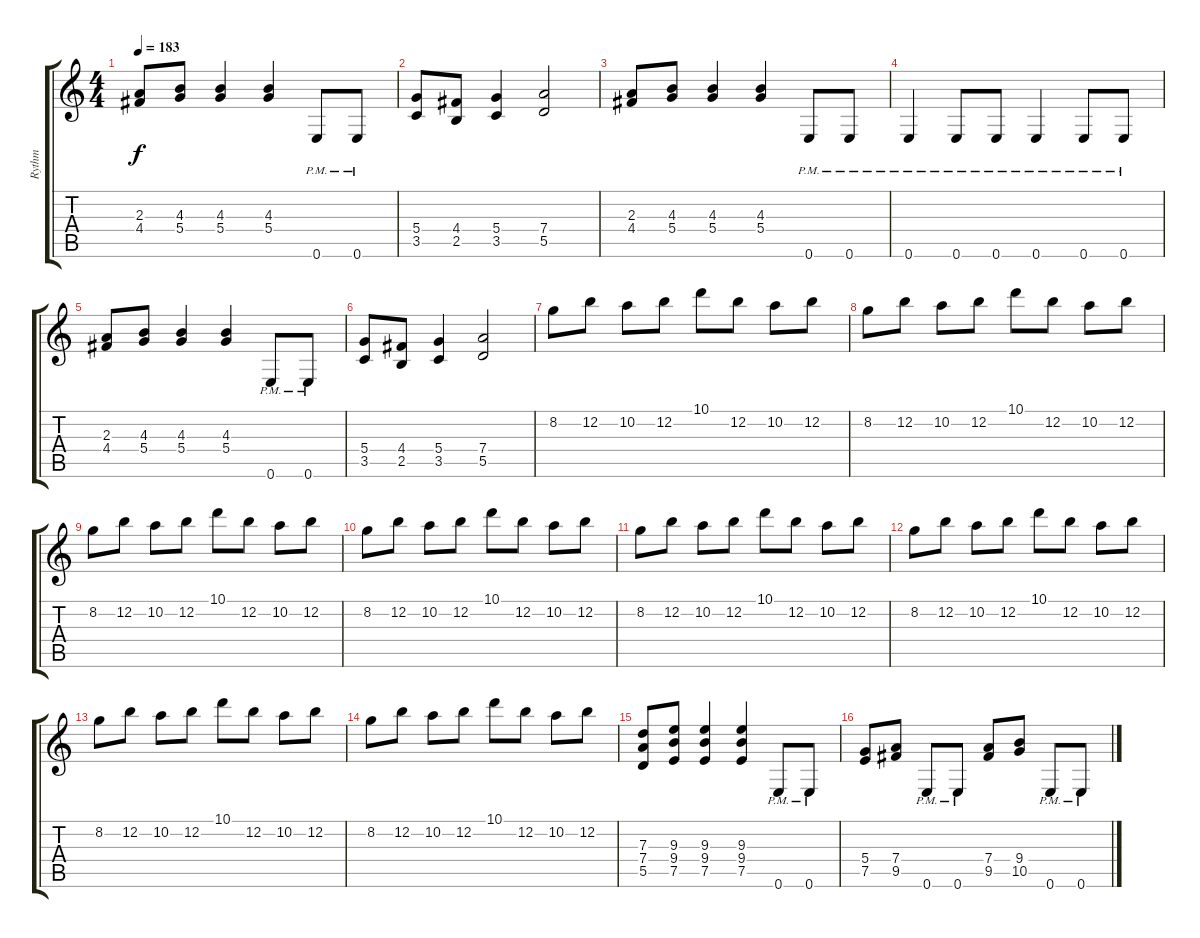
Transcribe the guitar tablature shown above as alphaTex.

\track ("Rythm " "Rythm ") {instrument distortionguitar}
\staff {score tabs}
\tuning (E4 B3 G3 D3 A2 E2) {hide}
\ts (4 4)
\tempo 183
\clef g2
\ks c
(2.3 4.4).8{dy f} (4.3 5.4).8 (4.3 5.4).4 (4.3 5.4).4 0.6{pm}.8 0.6{pm}.8 |
(5.4 3.5).8 (4.4 2.5).8 (5.4 3.5).4 (7.4 5.5).2 |
(2.3 4.4).8 (4.3 5.4).8 (4.3 5.4).4 (4.3 5.4).4 0.6{pm}.8 0.6{pm}.8 |
0.6{pm}.4 0.6{pm}.8 0.6{pm}.8 0.6{pm}.4 0.6{pm}.8 0.6{pm}.8 |
(2.3 4.4).8 (4.3 5.4).8 (4.3 5.4).4 (4.3 5.4).4 0.6{pm}.8 0.6{pm}.8 |
(5.4 3.5).8 (4.4 2.5).8 (5.4 3.5).4 (7.4 5.5).2 |
8.2.8 12.2.8 10.2.8 12.2.8 10.1.8 12.2.8 10.2.8 12.2.8 |
8.2.8 12.2.8 10.2.8 12.2.8 10.1.8 12.2.8 10.2.8 12.2.8 |
8.2.8 12.2.8 10.2.8 12.2.8 10.1.8 12.2.8 10.2.8 12.2.8 |
8.2.8 12.2.8 10.2.8 12.2.8 10.1.8 12.2.8 10.2.8 12.2.8 |
8.2.8 12.2.8 10.2.8 12.2.8 10.1.8 12.2.8 10.2.8 12.2.8 |
8.2.8 12.2.8 10.2.8 12.2.8 10.1.8 12.2.8 10.2.8 12.2.8 |
8.2.8 12.2.8 10.2.8 12.2.8 10.1.8 12.2.8 10.2.8 12.2.8 |
8.2.8 12.2.8 10.2.8 12.2.8 10.1.8 12.2.8 10.2.8 12.2.8 |
(7.3 7.4 5.5).8 (9.3 9.4 7.5).8 (9.3 9.4 7.5).4 (9.3 9.4 7.5).4 0.6{pm}.8 0.6{pm}.8 |
(5.4 7.5).8 (7.4 9.5).8 0.6{pm}.8 0.6{pm}.8 (7.4 9.5).8 (9.4 10.5).8 0.6{pm}.8 0.6{pm}.8
